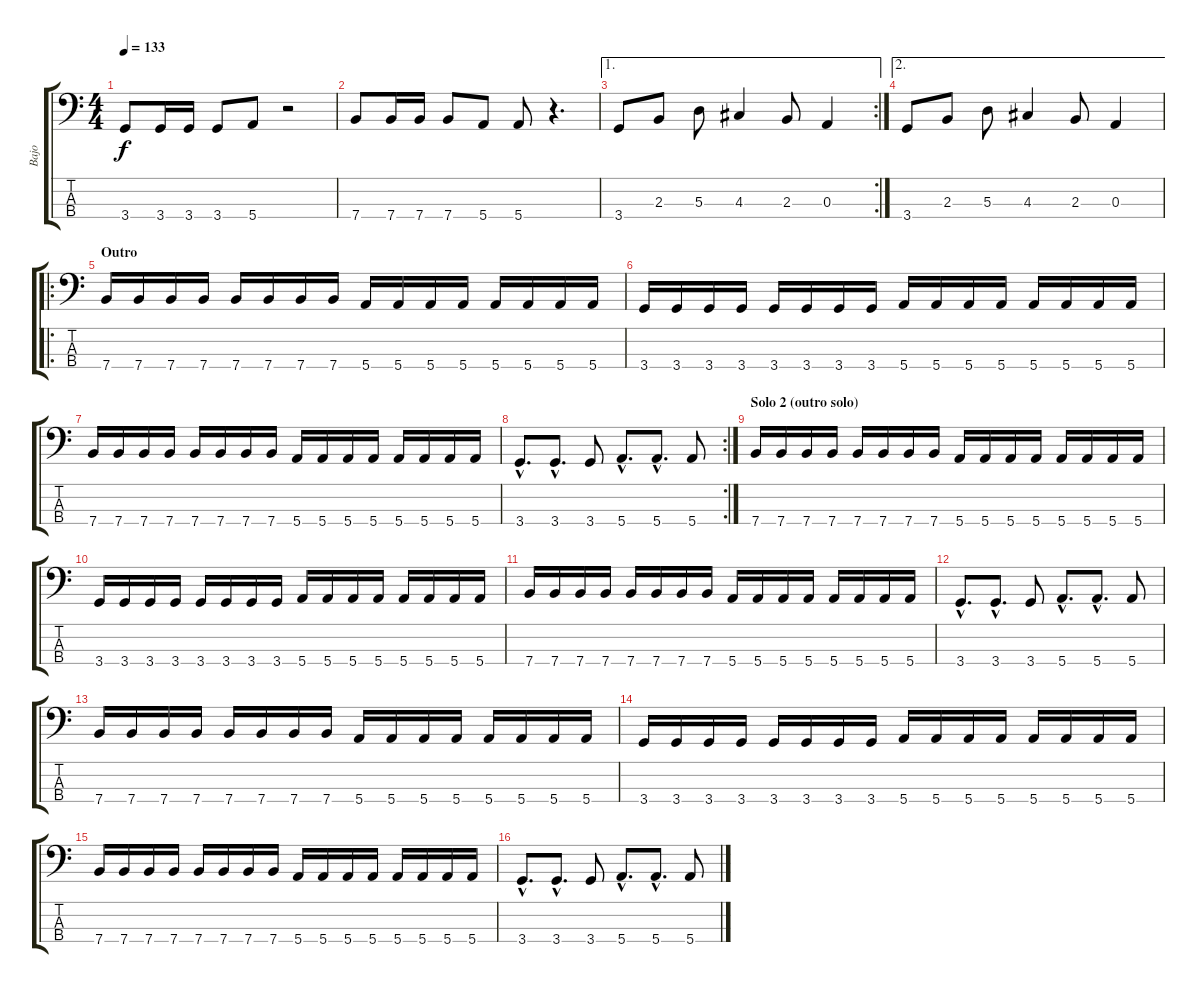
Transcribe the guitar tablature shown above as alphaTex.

\track ("Bajo" "Bajo") {instrument electricbasspick}
\staff {score tabs}
\tuning (G2 D2 A1 E1) {hide}
\ts (4 4)
\tempo 133
\clef f4
\ks c
3.4.8{dy f} 3.4.16 3.4.16 3.4.8 5.4.8 r.2 |
7.4.8 7.4.16 7.4.16 7.4.8 5.4.8 5.4.8 r.4{d} |
\ae 1
\rc 2
3.4.8 2.3.8 5.3.8 4.3.4 2.3.8 0.3.4 |
\ae 2
3.4.8 2.3.8 5.3.8 4.3.4 2.3.8 0.3.4 |
\ro
\section ("" "Outro")
7.4.16 7.4.16 7.4.16 7.4.16 7.4.16 7.4.16 7.4.16 7.4.16 5.4.16 5.4.16 5.4.16 5.4.16 5.4.16 5.4.16 5.4.16 5.4.16 |
3.4.16 3.4.16 3.4.16 3.4.16 3.4.16 3.4.16 3.4.16 3.4.16 5.4.16 5.4.16 5.4.16 5.4.16 5.4.16 5.4.16 5.4.16 5.4.16 |
7.4.16 7.4.16 7.4.16 7.4.16 7.4.16 7.4.16 7.4.16 7.4.16 5.4.16 5.4.16 5.4.16 5.4.16 5.4.16 5.4.16 5.4.16 5.4.16 |
\rc 2
3.4{hac}.8{d} 3.4{hac}.8{d} 3.4.8 5.4{hac}.8{d} 5.4{hac}.8{d} 5.4.8 |
\section ("" "Solo 2 (outro solo)")
7.4.16 7.4.16 7.4.16 7.4.16 7.4.16 7.4.16 7.4.16 7.4.16 5.4.16 5.4.16 5.4.16 5.4.16 5.4.16 5.4.16 5.4.16 5.4.16 |
3.4.16 3.4.16 3.4.16 3.4.16 3.4.16 3.4.16 3.4.16 3.4.16 5.4.16 5.4.16 5.4.16 5.4.16 5.4.16 5.4.16 5.4.16 5.4.16 |
7.4.16 7.4.16 7.4.16 7.4.16 7.4.16 7.4.16 7.4.16 7.4.16 5.4.16 5.4.16 5.4.16 5.4.16 5.4.16 5.4.16 5.4.16 5.4.16 |
3.4{hac}.8{d} 3.4{hac}.8{d} 3.4.8 5.4{hac}.8{d} 5.4{hac}.8{d} 5.4.8 |
7.4.16 7.4.16 7.4.16 7.4.16 7.4.16 7.4.16 7.4.16 7.4.16 5.4.16 5.4.16 5.4.16 5.4.16 5.4.16 5.4.16 5.4.16 5.4.16 |
3.4.16 3.4.16 3.4.16 3.4.16 3.4.16 3.4.16 3.4.16 3.4.16 5.4.16 5.4.16 5.4.16 5.4.16 5.4.16 5.4.16 5.4.16 5.4.16 |
7.4.16 7.4.16 7.4.16 7.4.16 7.4.16 7.4.16 7.4.16 7.4.16 5.4.16 5.4.16 5.4.16 5.4.16 5.4.16 5.4.16 5.4.16 5.4.16 |
3.4{hac}.8{d} 3.4{hac}.8{d} 3.4.8 5.4{hac}.8{d} 5.4{hac}.8{d} 5.4.8
